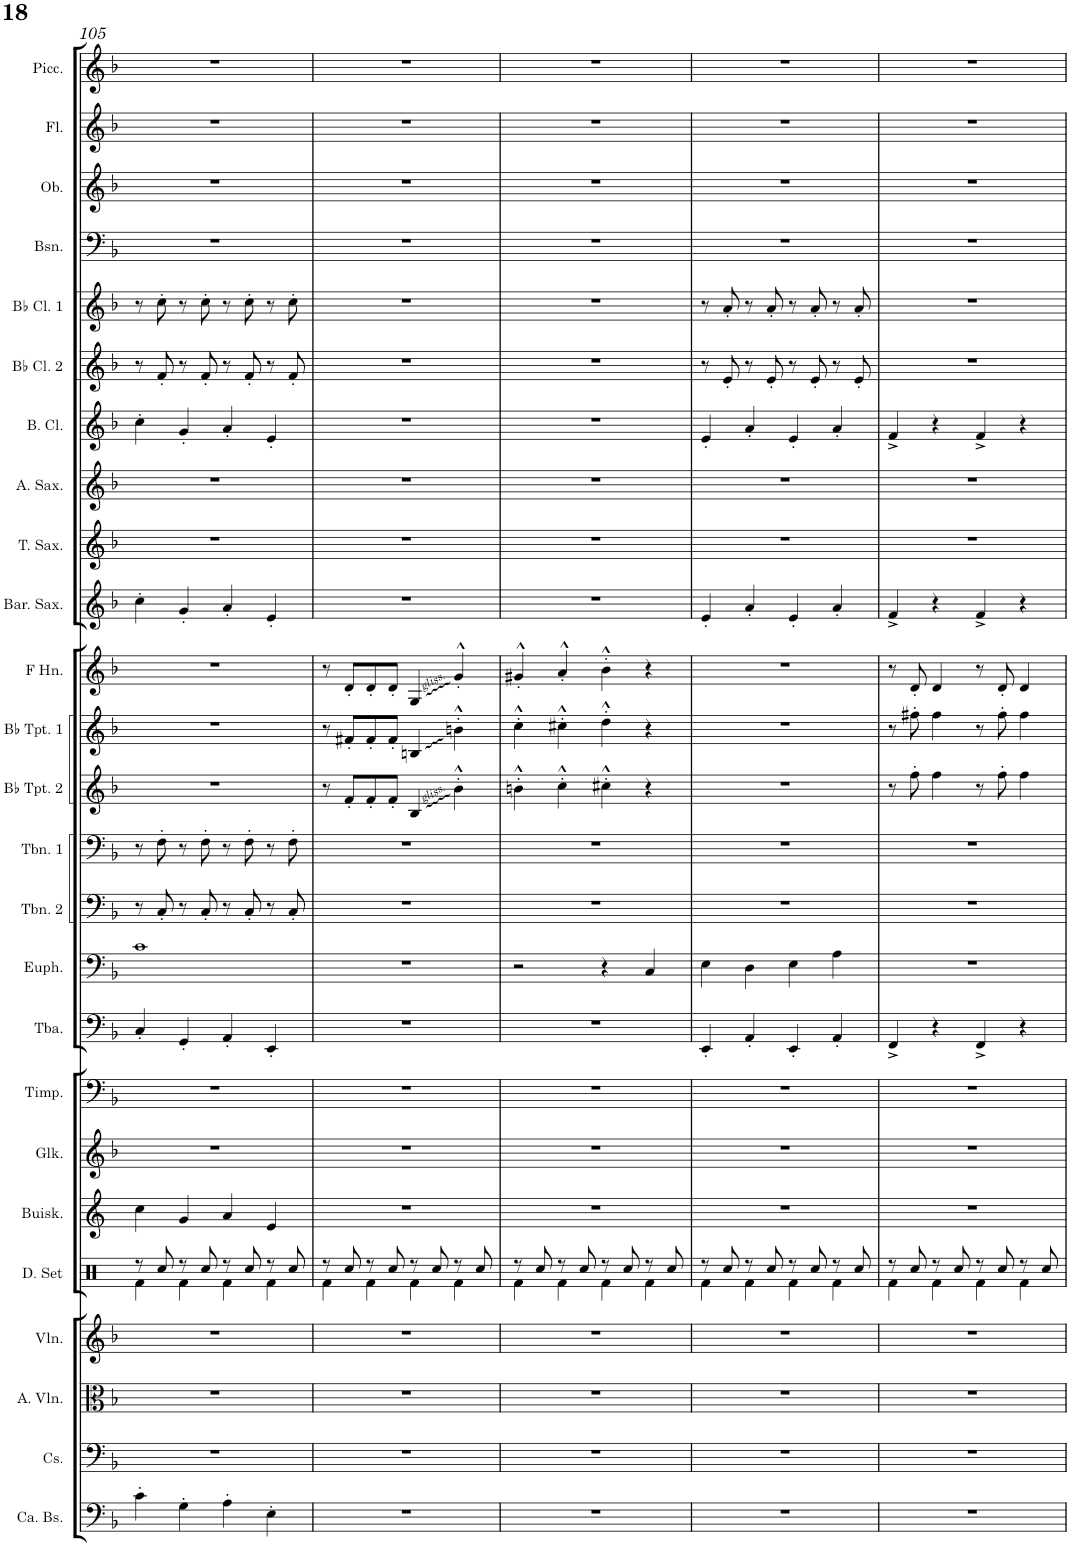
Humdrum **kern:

**kern	**kern	**kern	**kern	**kern	**kern	**kern	**kern	**kern	**kern	**kern	**kern	**kern	**kern	**kern	**kern	**kern	**kern	**kern	**kern	**kern	**kern	**kern	**kern	**kern
*part25	*part24	*part23	*part22	*part21	*part20	*part19	*part18	*part17	*part16	*part15	*part14	*part13	*part12	*part11	*part10	*part9	*part8	*part7	*part6	*part5	*part4	*part3	*part2	*part1
*staff25	*staff24	*staff23	*staff22	*staff21	*staff20	*staff19	*staff18	*staff17	*staff16	*staff15	*staff14	*staff13	*staff12	*staff11	*staff10	*staff9	*staff8	*staff7	*staff6	*staff5	*staff4	*staff3	*staff2	*staff1
*I"Contrabas	*I"Violoncellos	*I"Altviolen	*I"Violen	*I"Percussion 2	*I"Buisklokken	*I"Glockenspiel	*I"Timpani	*I"Tuba	*I"Euphonium	*I"Trombone 2	*I"Trombone 1	*I"Bb Trumpet 2	*I"Bb Trumpet 1	*I"Horn in F	*I"Baritone Saxophone	*I"Tenor Saxophone	*I"Alto Saxophone	*I"Bass Clarinet	*I"Bb Clarinet 2	*I"Bb Clarinet 1	*I"Bassoon	*I"Oboe	*I"Flute	*I"Piccolo
*I'Ca. Bs.	*	*I'A. Vln.	*I'Vln.	*I'Perc. 2	*I'Buisk.	*I'Glk.	*I'Timp.	*I'Tba.	*I'Euph.	*I'Tbn. 2	*I'Tbn. 1	*I'Bb Tpt. 2	*I'Bb Tpt. 1	*	*I'Bar. Sax.	*I'T. Sax.	*I'A. Sax.	*I'B. Cl.	*I'Bb Cl. 2	*I'Bb Cl. 1	*I'Bsn.	*I'Ob.	*I'Fl.	*I'Picc.
!!LO:PB:g=z
*clefF4	*clefF4	*clefC3	*clefG2	*clefX	*clefG2	*clefG2	*clefF4	*clefF4	*clefF4	*clefF4	*clefF4	*clefG2	*clefG2	*clefG2	*clefG2	*clefG2	*clefG2	*clefG2	*clefG2	*clefG2	*clefF4	*clefG2	*clefG2	*clefG2
*Trd7c12	*	*	*	*	*	*Trd-14c-24	*	*	*	*	*	*Trd1c2	*Trd1c2	*Trd4c7	*Trd7c12	*Trd7c12	*Trd5c9	*Trd7c12	*Trd1c2	*Trd1c2	*	*	*	*Trd-7c-12
*k[b-]	*k[b-]	*k[b-]	*k[b-]	*k[]	*k[b-]	*k[b-]	*k[b-]	*k[b-]	*k[b-]	*k[b-]	*k[b-]	*k[b-]	*k[b-]	*k[b-]	*k[b-]	*k[b-]	*k[b-]	*k[b-]	*k[b-]	*k[b-]	*k[b-]	*k[b-]	*k[b-]	*k[b-]
*M4/4	*M4/4	*M4/4	*M4/4	*M4/4	*M4/4	*M4/4	*M4/4	*M4/4	*M4/4	*M4/4	*M4/4	*M4/4	*M4/4	*M4/4	*M4/4	*M4/4	*M4/4	*M4/4	*M4/4	*M4/4	*M4/4	*M4/4	*M4/4	*M4/4
=105	=105	=105	=105	=105	=105	=105	=105	=105	=105	=105	=105	=105	=105	=105	=105	=105	=105	=105	=105	=105	=105	=105	=105	=105
*	*	*	*	*^	*	*	*	*	*	*	*	*	*	*	*	*	*	*	*	*	*	*	*	*
4c'\	1r	1r	1r	8r	4Rf\	4cc\	1r	1r	4C'/	1c	8r	8r	1r	1r	1r	4cc'\	1r	1r	4cc'\	8r	8r	1r	1r	1r	1r
.	.	.	.	8Rcc/	.	.	.	.	.	.	8C'/	8F'\	.	.	.	.	.	.	.	8f'/	8cc'\	.	.	.	.
4G'\	.	.	.	8r	4Rf\	4g/	.	.	4GG'/	.	8r	8r	.	.	.	4g'/	.	.	4g'/	8r	8r	.	.	.	.
.	.	.	.	8Rcc/	.	.	.	.	.	.	8C'/	8F'\	.	.	.	.	.	.	.	8f'/	8cc'\	.	.	.	.
4A'\	.	.	.	8r	4Rf\	4a/	.	.	4AA'/	.	8r	8r	.	.	.	4a'/	.	.	4a'/	8r	8r	.	.	.	.
.	.	.	.	8Rcc/	.	.	.	.	.	.	8C'/	8F'\	.	.	.	.	.	.	.	8f'/	8cc'\	.	.	.	.
4E'\	.	.	.	8r	4Rf\	4e/	.	.	4EE'/	.	8r	8r	.	.	.	4e'/	.	.	4e'/	8r	8r	.	.	.	.
.	.	.	.	8Rcc/	.	.	.	.	.	.	8C'/	8F'\	.	.	.	.	.	.	.	8f'/	8cc'\	.	.	.	.
=106	=106	=106	=106	=106	=106	=106	=106	=106	=106	=106	=106	=106	=106	=106	=106	=106	=106	=106	=106	=106	=106	=106	=106	=106	=106
1r	1r	1r	1r	8r	4Rf\	1r	1r	1r	1r	1r	1r	1r	8r	8r	8r	1r	1r	1r	1r	1r	1r	1r	1r	1r	1r
.	.	.	.	8Rcc/	.	.	.	.	.	.	.	.	8f'/L	8f#X'/L	8d'/L	.	.	.	.	.	.	.	.	.	.
.	.	.	.	8r	4Rf\	.	.	.	.	.	.	.	8f'/	8f#'/	8d'/	.	.	.	.	.	.	.	.	.	.
.	.	.	.	8Rcc/	.	.	.	.	.	.	.	.	8f'/J	8f#'/J	8d'/J	.	.	.	.	.	.	.	.	.	.
.	.	.	.	8r	4Rf\	.	.	.	.	.	.	.	4B-/	4Bn/	4G/	.	.	.	.	.	.	.	.	.	.
.	.	.	.	8Rcc/	.	.	.	.	.	.	.	.	.	.	.	.	.	.	.	.	.	.	.	.	.
.	.	.	.	8r	4Rf\	.	.	.	.	.	.	.	4b-'^^\	4bn'^^\	4g'^^/	.	.	.	.	.	.	.	.	.	.
.	.	.	.	8Rcc/	.	.	.	.	.	.	.	.	.	.	.	.	.	.	.	.	.	.	.	.	.
=107	=107	=107	=107	=107	=107	=107	=107	=107	=107	=107	=107	=107	=107	=107	=107	=107	=107	=107	=107	=107	=107	=107	=107	=107	=107
1r	1r	1r	1r	8r	4Rf\	1r	1r	1r	1r	2r	1r	1r	4bn'^^\	4cc'^^\	4g#X'^^/	1r	1r	1r	1r	1r	1r	1r	1r	1r	1r
.	.	.	.	8Rcc/	.	.	.	.	.	.	.	.	.	.	.	.	.	.	.	.	.	.	.	.	.
.	.	.	.	8r	4Rf\	.	.	.	.	.	.	.	4cc'^^\	4cc#X'^^\	4a'^^/	.	.	.	.	.	.	.	.	.	.
.	.	.	.	8Rcc/	.	.	.	.	.	.	.	.	.	.	.	.	.	.	.	.	.	.	.	.	.
.	.	.	.	8r	4Rf\	.	.	.	.	4r	.	.	4cc#X'^^\	4dd'^^\	4b-'^^\	.	.	.	.	.	.	.	.	.	.
.	.	.	.	8Rcc/	.	.	.	.	.	.	.	.	.	.	.	.	.	.	.	.	.	.	.	.	.
.	.	.	.	8r	4Rf\	.	.	.	.	4C/	.	.	4r	4r	4r	.	.	.	.	.	.	.	.	.	.
.	.	.	.	8Rcc/	.	.	.	.	.	.	.	.	.	.	.	.	.	.	.	.	.	.	.	.	.
=108	=108	=108	=108	=108	=108	=108	=108	=108	=108	=108	=108	=108	=108	=108	=108	=108	=108	=108	=108	=108	=108	=108	=108	=108	=108
1r	1r	1r	1r	8r	4Rf\	1r	1r	1r	4EE'/	4E\	1r	1r	1r	1r	1r	4e'/	1r	1r	4e'/	8r	8r	1r	1r	1r	1r
.	.	.	.	8Rcc/	.	.	.	.	.	.	.	.	.	.	.	.	.	.	.	8e'/	8a'/	.	.	.	.
.	.	.	.	8r	4Rf\	.	.	.	4AA'/	4D\	.	.	.	.	.	4a'/	.	.	4a'/	8r	8r	.	.	.	.
.	.	.	.	8Rcc/	.	.	.	.	.	.	.	.	.	.	.	.	.	.	.	8e'/	8a'/	.	.	.	.
.	.	.	.	8r	4Rf\	.	.	.	4EE'/	4E\	.	.	.	.	.	4e'/	.	.	4e'/	8r	8r	.	.	.	.
.	.	.	.	8Rcc/	.	.	.	.	.	.	.	.	.	.	.	.	.	.	.	8e'/	8a'/	.	.	.	.
.	.	.	.	8r	4Rf\	.	.	.	4AA'/	4A\	.	.	.	.	.	4a'/	.	.	4a'/	8r	8r	.	.	.	.
.	.	.	.	8Rcc/	.	.	.	.	.	.	.	.	.	.	.	.	.	.	.	8e'/	8a'/	.	.	.	.
=109	=109	=109	=109	=109	=109	=109	=109	=109	=109	=109	=109	=109	=109	=109	=109	=109	=109	=109	=109	=109	=109	=109	=109	=109	=109
1r	1r	1r	1r	8r	4Rf\	1r	1r	1r	4FF^/	1r	1r	1r	8r	8r	8r	4f^/	1r	1r	4f^/	1r	1r	1r	1r	1r	1r
.	.	.	.	8Rcc/	.	.	.	.	.	.	.	.	8ff'\	8ff#X'\	8d'/	.	.	.	.	.	.	.	.	.	.
.	.	.	.	8r	4Rf\	.	.	.	4r	.	.	.	4ff\	4ff#\	4d/	4r	.	.	4r	.	.	.	.	.	.
.	.	.	.	8Rcc/	.	.	.	.	.	.	.	.	.	.	.	.	.	.	.	.	.	.	.	.	.
.	.	.	.	8r	4Rf\	.	.	.	4FF^/	.	.	.	8r	8r	8r	4f^/	.	.	4f^/	.	.	.	.	.	.
.	.	.	.	8Rcc/	.	.	.	.	.	.	.	.	8ff'\	8ff#'\	8d'/	.	.	.	.	.	.	.	.	.	.
.	.	.	.	8r	4Rf\	.	.	.	4r	.	.	.	4ff\	4ff#\	4d/	4r	.	.	4r	.	.	.	.	.	.
.	.	.	.	8Rcc/	.	.	.	.	.	.	.	.	.	.	.	.	.	.	.	.	.	.	.	.	.
*	*	*	*	*v	*v	*	*	*	*	*	*	*	*	*	*	*	*	*	*	*	*	*	*	*	*
=	=	=	=	=	=	=	=	=	=	=	=	=	=	=	=	=	=	=	=	=	=	=	=	=
*-	*-	*-	*-	*-	*-	*-	*-	*-	*-	*-	*-	*-	*-	*-	*-	*-	*-	*-	*-	*-	*-	*-	*-	*-
